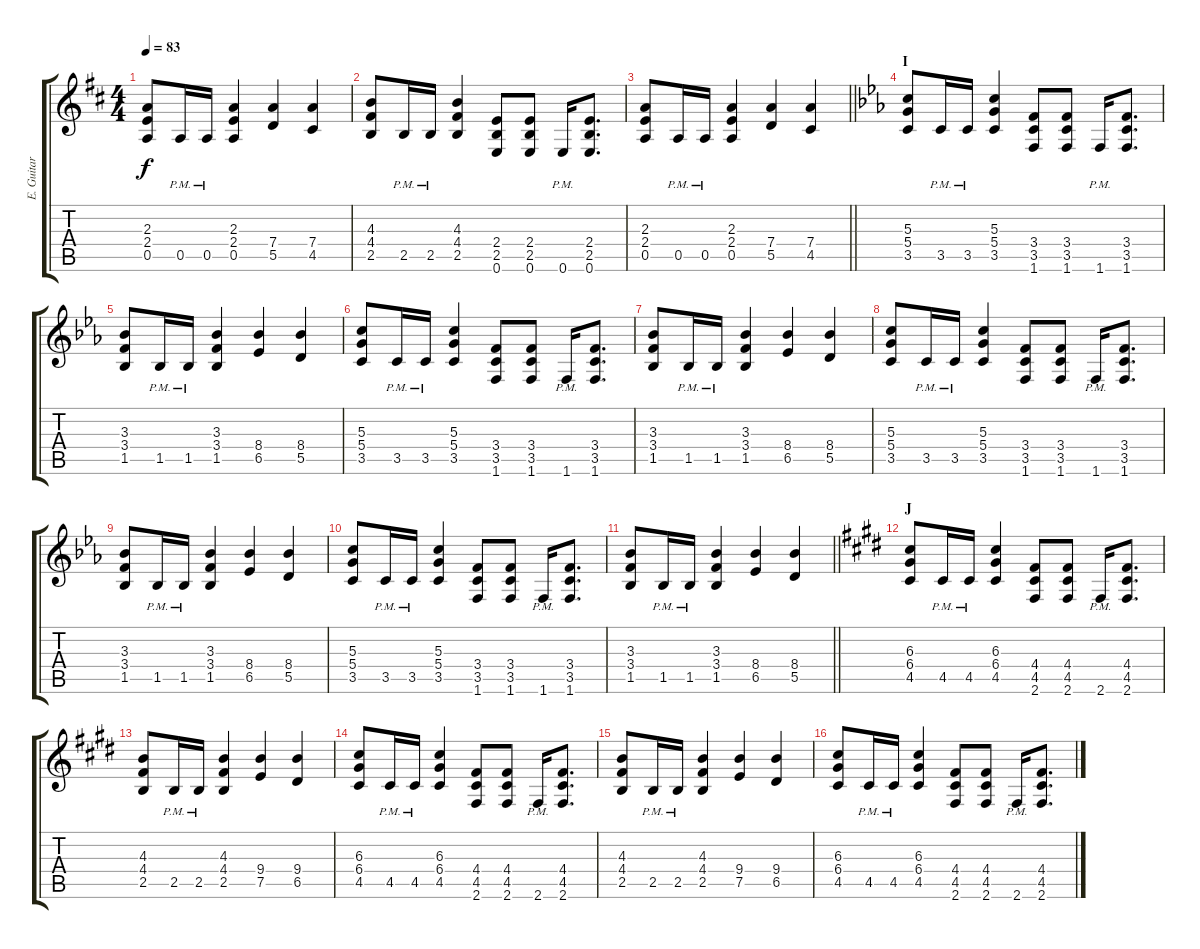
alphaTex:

\track ("E. Guitar I" "E. Guitar ") {instrument overdrivenguitar}
\staff {score tabs}
\tuning (E4 B3 G3 D3 A2 E2) {hide}
\ts (4 4)
\tempo 83
\clef g2
\ks d
(2.3 2.4 0.5).8{dy f} 0.5{pm}.16 0.5{pm}.16 (2.3 2.4 0.5).4 (7.4 5.5).4 (7.4 4.5).4 |
(4.3 4.4 2.5).8 2.5{pm}.16 2.5{pm}.16 (4.3 4.4 2.5).4 (2.4 2.5 0.6).8 (2.4 2.5 0.6).8 0.6{pm}.16 (2.4 2.5 0.6).8{d} |
\barLineRight lightlight
(2.3 2.4 0.5).8 0.5{pm}.16 0.5{pm}.16 (2.3 2.4 0.5).4 (7.4 5.5).4 (7.4 4.5).4 |
\section ("" "I")
\ks eb
(5.3 5.4 3.5).8 3.5{pm}.16 3.5{pm}.16 (5.3 5.4 3.5).4 (3.4 3.5 1.6).8 (3.4 3.5 1.6).8 1.6{pm}.16 (3.4 3.5 1.6).8{d} |
(3.3 3.4 1.5).8 1.5{pm}.16 1.5{pm}.16 (3.3 3.4 1.5).4 (8.4 6.5).4 (8.4 5.5).4 |
(5.3 5.4 3.5).8 3.5{pm}.16 3.5{pm}.16 (5.3 5.4 3.5).4 (3.4 3.5 1.6).8 (3.4 3.5 1.6).8 1.6{pm}.16 (3.4 3.5 1.6).8{d} |
(3.3 3.4 1.5).8 1.5{pm}.16 1.5{pm}.16 (3.3 3.4 1.5).4 (8.4 6.5).4 (8.4 5.5).4 |
(5.3 5.4 3.5).8 3.5{pm}.16 3.5{pm}.16 (5.3 5.4 3.5).4 (3.4 3.5 1.6).8 (3.4 3.5 1.6).8 1.6{pm}.16 (3.4 3.5 1.6).8{d} |
(3.3 3.4 1.5).8 1.5{pm}.16 1.5{pm}.16 (3.3 3.4 1.5).4 (8.4 6.5).4 (8.4 5.5).4 |
(5.3 5.4 3.5).8 3.5{pm}.16 3.5{pm}.16 (5.3 5.4 3.5).4 (3.4 3.5 1.6).8 (3.4 3.5 1.6).8 1.6{pm}.16 (3.4 3.5 1.6).8{d} |
\barLineRight lightlight
(3.3 3.4 1.5).8 1.5{pm}.16 1.5{pm}.16 (3.3 3.4 1.5).4 (8.4 6.5).4 (8.4 5.5).4 |
\section ("" "J")
\ks e
(6.3 6.4 4.5).8 4.5{pm}.16 4.5{pm}.16 (6.3 6.4 4.5).4 (4.4 4.5 2.6).8 (4.4 4.5 2.6).8 2.6{pm}.16 (4.4 4.5 2.6).8{d} |
(4.3 4.4 2.5).8 2.5{pm}.16 2.5{pm}.16 (4.3 4.4 2.5).4 (9.4 7.5).4 (9.4 6.5).4 |
(6.3 6.4 4.5).8 4.5{pm}.16 4.5{pm}.16 (6.3 6.4 4.5).4 (4.4 4.5 2.6).8 (4.4 4.5 2.6).8 2.6{pm}.16 (4.4 4.5 2.6).8{d} |
(4.3 4.4 2.5).8 2.5{pm}.16 2.5{pm}.16 (4.3 4.4 2.5).4 (9.4 7.5).4 (9.4 6.5).4 |
(6.3 6.4 4.5).8 4.5{pm}.16 4.5{pm}.16 (6.3 6.4 4.5).4 (4.4 4.5 2.6).8 (4.4 4.5 2.6).8 2.6{pm}.16 (4.4 4.5 2.6).8{d}
